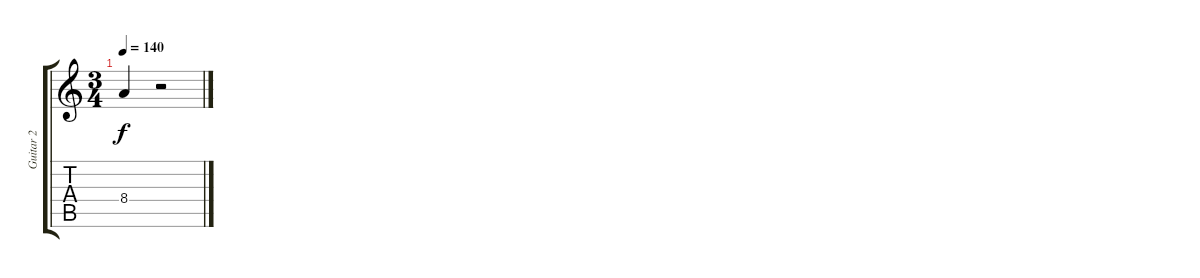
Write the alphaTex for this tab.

\track ("Guitar 2" "Guitar 2") {instrument distortionguitar}
\staff {score tabs}
\tuning (Eb4 Bb3 Gb3 Db3 Ab2 Eb2) {hide}
\ts (3 4)
\tempo 140
\clef g2
\ks c
8.4{t}.4{dy f} r.2
